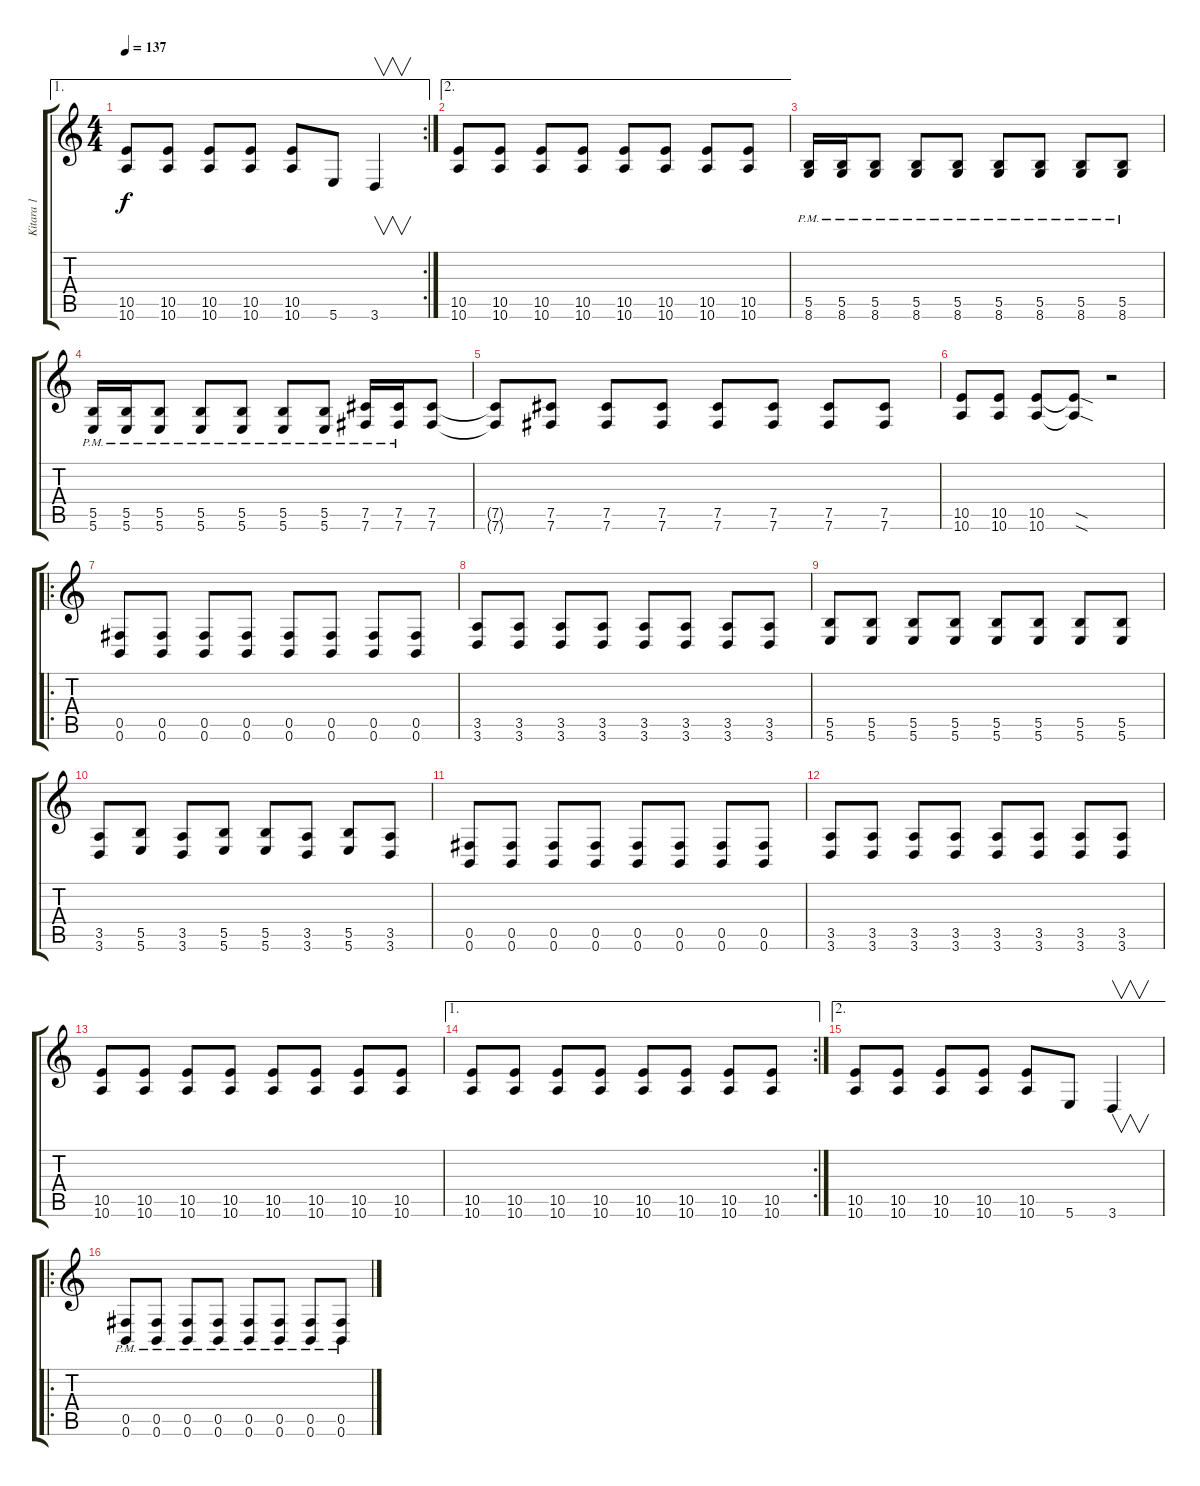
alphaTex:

\track ("Kitara 1" "Kitara 1") {instrument overdrivenguitar}
\staff {score tabs}
\tuning (Db4 Ab3 E3 B2 Gb2 B1) {hide}
\ae 1
\rc 2
\ts (4 4)
\tempo 137
\clef g2
\ks c
(10.5 10.6).8{dy f} (10.5 10.6).8 (10.5 10.6).8 (10.5 10.6).8 (10.5 10.6).8 5.6.8 3.6.4{v} |
\ae 2
(10.5 10.6).8 (10.5 10.6).8 (10.5 10.6).8 (10.5 10.6).8 (10.5 10.6).8 (10.5 10.6).8 (10.5 10.6).8 (10.5 10.6).8 |
(5.5{pm} 8.6{pm}).16 (5.5{pm} 8.6{pm}).16 (5.5{pm} 8.6{pm}).8 (5.5{pm} 8.6{pm}).8 (5.5{pm} 8.6{pm}).8 (5.5{pm} 8.6{pm}).8 (5.5{pm} 8.6{pm}).8 (5.5{pm} 8.6{pm}).8 (5.5{pm} 8.6{pm}).8 |
(5.5{pm} 5.6{pm}).16 (5.5{pm} 5.6{pm}).16 (5.5{pm} 5.6{pm}).8 (5.5{pm} 5.6{pm}).8 (5.5{pm} 5.6{pm}).8 (5.5{pm} 5.6{pm}).8 (5.5{pm} 5.6{pm}).8 (7.5{pm} 7.6{pm}).16 (7.5{pm} 7.6{pm}).16 (7.5 7.6).8 |
(7.5{t} 7.6{t}).8 (7.5 7.6).8 (7.5 7.6).8 (7.5 7.6).8 (7.5 7.6).8 (7.5 7.6).8 (7.5 7.6).8 (7.5 7.6).8 |
(10.5 10.6).8 (10.5 10.6).8 (10.5 10.6).8 (10.5{sod t} 10.6{sod t}).8 r.2 |
\ro
(0.5 0.6).8 (0.5 0.6).8 (0.5 0.6).8 (0.5 0.6).8 (0.5 0.6).8 (0.5 0.6).8 (0.5 0.6).8 (0.5 0.6).8 |
(3.5 3.6).8 (3.5 3.6).8 (3.5 3.6).8 (3.5 3.6).8 (3.5 3.6).8 (3.5 3.6).8 (3.5 3.6).8 (3.5 3.6).8 |
(5.5 5.6).8 (5.5 5.6).8 (5.5 5.6).8 (5.5 5.6).8 (5.5 5.6).8 (5.5 5.6).8 (5.5 5.6).8 (5.5 5.6).8 |
(3.5 3.6).8 (5.5 5.6).8 (3.5 3.6).8 (5.5 5.6).8 (5.5 5.6).8 (3.5 3.6).8 (5.5 5.6).8 (3.5 3.6).8 |
(0.5 0.6).8 (0.5 0.6).8 (0.5 0.6).8 (0.5 0.6).8 (0.5 0.6).8 (0.5 0.6).8 (0.5 0.6).8 (0.5 0.6).8 |
(3.5 3.6).8 (3.5 3.6).8 (3.5 3.6).8 (3.5 3.6).8 (3.5 3.6).8 (3.5 3.6).8 (3.5 3.6).8 (3.5 3.6).8 |
(10.5 10.6).8 (10.5 10.6).8 (10.5 10.6).8 (10.5 10.6).8 (10.5 10.6).8 (10.5 10.6).8 (10.5 10.6).8 (10.5 10.6).8 |
\ae 1
\rc 2
(10.5 10.6).8 (10.5 10.6).8 (10.5 10.6).8 (10.5 10.6).8 (10.5 10.6).8 (10.5 10.6).8 (10.5 10.6).8 (10.5 10.6).8 |
\ae 2
(10.5 10.6).8 (10.5 10.6).8 (10.5 10.6).8 (10.5 10.6).8 (10.5 10.6).8 5.6.8 3.6.4{v} |
\ro
(0.5{pm} 0.6{pm}).8 (0.5{pm} 0.6{pm}).8 (0.5{pm} 0.6{pm}).8 (0.5{pm} 0.6{pm}).8 (0.5{pm} 0.6{pm}).8 (0.5{pm} 0.6{pm}).8 (0.5{pm} 0.6{pm}).8 (0.5{pm} 0.6{pm}).8
